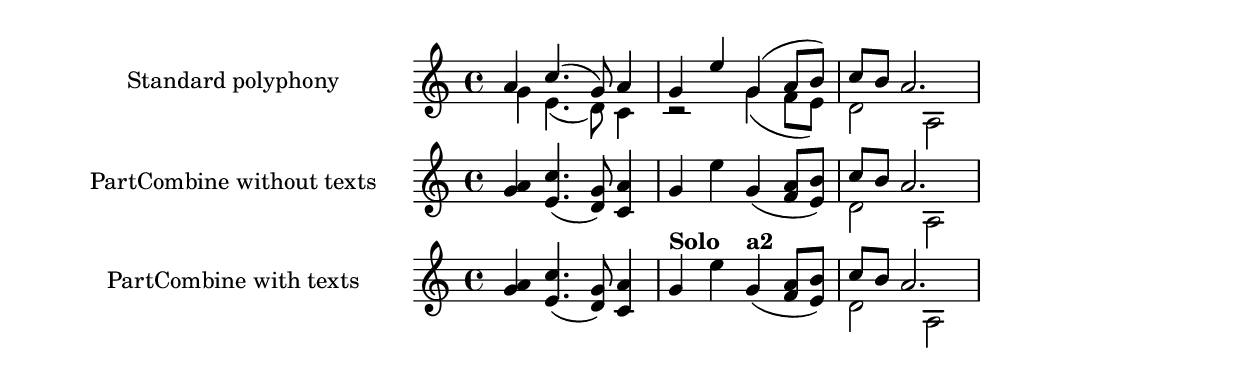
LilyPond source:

%% Do not edit this file; it is automatically
%% generated from LSR http://lsr.dsi.unimi.it
%% This file is in the public domain.
\version "2.13.10"

\header {
  lsrtags = "simultaneous-notes, text"

%% Translation of GIT committish: b2d4318d6c53df8469dfa4da09b27c15a374d0ca
  texidoces = "
La herramienta de combinación de partes ( instrucción
@code{\\partcombine}) permite la combinación de varias partes
diferentes sobre el mismo pentagrama.  Las indicaciones textuales
tales como \"solo\" o \"a2\" se añaden de forma predeterminada;
para quitarlas, sencillamente establezca la propiedad
@code{printPartCombineTexts} al valor \"falso\".  Para partituras
vocales (como himnos), no hay necesidad de añadir los textos
\"solo\" o \"a2\", por lo que se deben desactivar.  Sin embargo,
podría ser mejor no usarlo si hay solos, porque éstos no se
indicarán.  En tales casos podría ser preferible la notación
polifónica estándar.

Este fragmento de código presenta las tres formas en que se pueden
imprimir dos partes sobre un solo pentagrama: polifonía estándar,
@code{\\partcombine} sin textos, y @code{\\partcombine} con
textos.

"
  doctitlees = "Combinar dos partes sobre el mismo pentagrama"

%% Translation of GIT committish: d96023d8792c8af202c7cb8508010c0d3648899d
  texidocde = "
Die Funktion, die Stimmen kombiniert (also der @code{\\partcombine}-Befehl)
ermöglicht die Kombination unterschiedlicher Stimmen auf einem
System.  Textanweisungen wie \"solo\" or \"a2\" werden automatisch
hinzugefügt.  Wenn man sie entfernen will, muss man die Eigenschaft
@code{printPartCombineTexts} auf flasch setzen.  Für Klavierauszüge
muss natürlich kein \"solo\"/\"a2\" usw. hinzugefügt werdne, man
sollte sie also ausschalten.  Wenn aber Solo-Stellen in einem
Klavierauszug oder einer Chorpartitur angezeigt werden, ist es besser,
normale Polyphonie zu verwenden, weil so die Solostellen angezeigt
werden, auch wenn der Text des Stimmenkombinierers ausgeschaltet ist.

Der Schnipsel zeigt drei Möglichkeiten, Stimmen auf einem System zu
kombinieren: Standardpolyphonie, @code{\\partcombine} ohne Text und
@code{\\partcombine} mit Text.

"
  doctitlede = "Zwei Stimmen auf einem System kombinieren"
%% Translation of GIT committish: c39256c433c9e0d80429fb768cde5834541524f8
  texidocfr = "
L'outil de combinaison de parties (la commande @code{\\partcombine})
permet d'avoir deux parties différentes sur une même portée.  LilyPond
ajoute automatiquement des indications textuelles, telles que @qq{solo}
ou @qq{a2}.  Si votre intention n'est que de fusionner les parties, sans
ajouter de texte, assignez faux à la propriété
@code{printPartCombineTexts}.  Dans le cas de partitions vocales, et
plus particulièrement d'hymnes, ces @qq{solo/a2} ne sont d'aucune
utilité, aussi vaut-il mieux les désactiver.  Dans le cas où il y aurait
alternance entre @emph{solo} et @emph{tutti}, il vaut mieux faire appel
à de la musique polyphonique standard.

Voici trois moyens d'imprimer deux parties sur un même portée : en
polyphonie normale, avec @code{\\partcombine} sans indication
supplémentaire, et avec @code{\\partcombine} commentée.

"
  doctitlefr = "Combinaison de deux parties sur une même portée"


  texidoc = "
The part combiner tool ( @code{\\partcombine} command ) allows the
combination of several different parts on the same staff.  Text
directions such as @qq{solo} or @qq{a2} are added by default; to remove
them, simply set the property @code{printPartCombineTexts} to @code{f}.
For vocal scores (hymns), there is no need to add @qq{solo/a2} texts,
so they should be switched off.  However, it might be better not to use
it if there are any solos, as they won't be indicated.  In such cases,
standard polyphonic notation may be preferable.

This snippet presents the three ways two parts can be printed on a same
staff: standard polyphony, @code{\\partcombine} without texts, and
@code{\\partcombine} with texts.




"
  doctitle = "Combining two parts on the same staff"
} % begin verbatim

musicUp = \relative c'' {
  \time 4/4
  a4 c4.( g8) a4 |
  g4 e' g,( a8 b) |
  c b a2.
}

musicDown = \relative c'' {
  g4 e4.( d8) c4 |
  r2 g'4( f8 e) |
  d2 \stemDown a
}

\score {
  <<
    <<
    \new Staff {
      \set Staff.instrumentName = #"Standard polyphony"
      << \musicUp \\ \musicDown >>
    }
    \new Staff \with { printPartCombineTexts = ##f } {
      \set Staff.instrumentName = #"PartCombine without texts"
      \partcombine \musicUp \musicDown
    }
    \new Staff {
      \set Staff.instrumentName = #"PartCombine with texts"
      \partcombine \musicUp \musicDown
    }
    >>
  >>
  \layout {
    indent = 6.0\cm
    \context {
      \Score
      \override SystemStartBar #'collapse-height = #30
    }
  }
}

